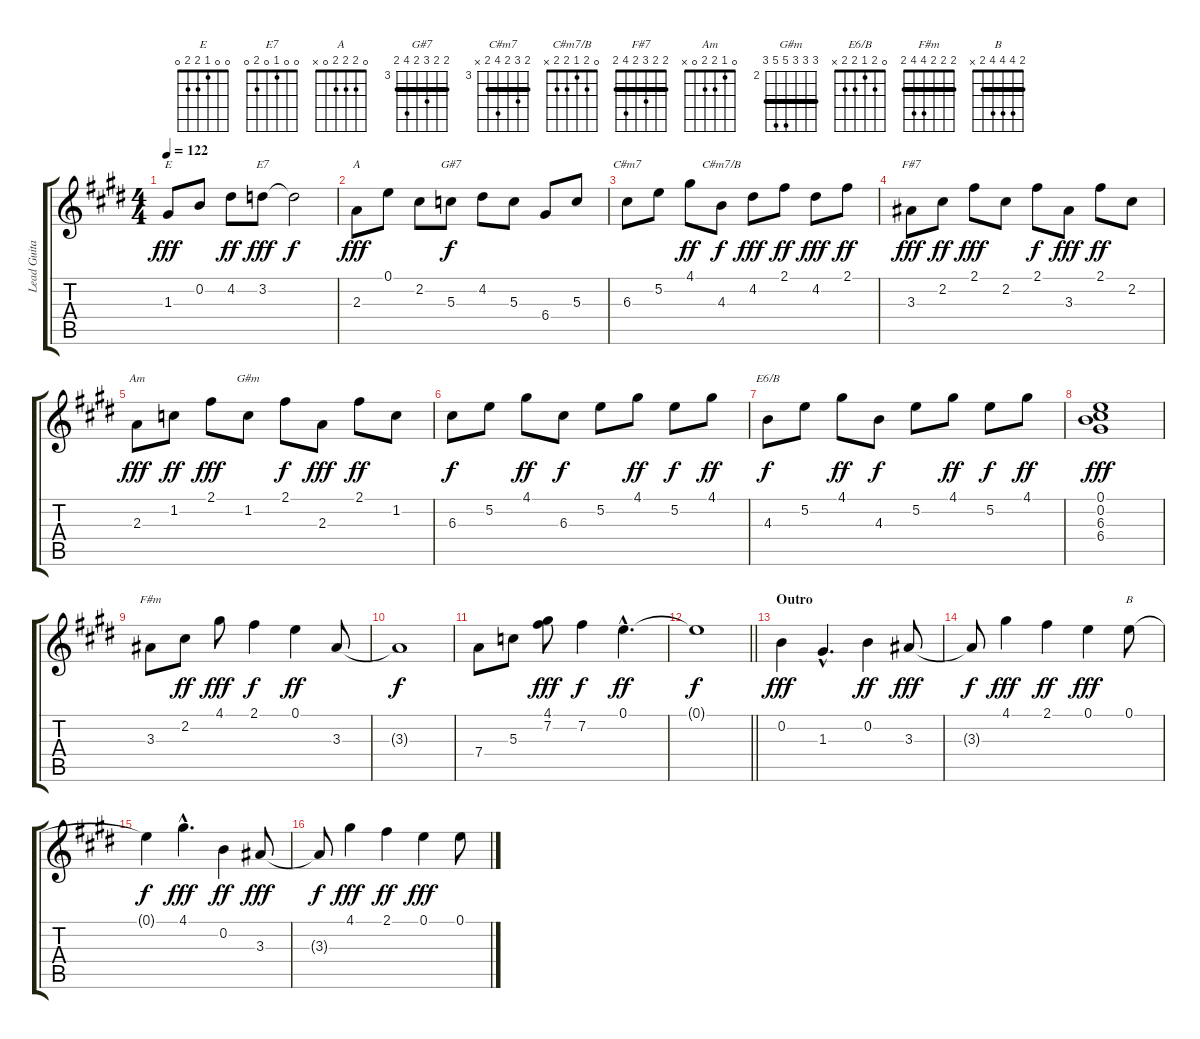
\track ("Lead Guitar" "Lead Guita") {instrument acousticguitarnylon}
\staff {score tabs}
\tuning (E4 B3 G3 D3 A2 E2) {hide}
\chord ("E" 0 0 1 2 2 0)
\chord ("E7" 0 0 1 0 2 0)
\chord ("A" 0 2 2 2 0 x)
\chord ("G#7" 4 4 5 4 6 4) {firstfret 3 barre 4}
\chord ("C#m7" 4 5 4 6 4 x) {firstfret 3 barre 4}
\chord ("C#m7/B" 0 2 1 2 2 x)
\chord ("F#7" 2 2 3 2 4 2) {barre 2}
\chord ("Am" 0 1 2 2 0 x)
\chord ("G#m" 4 4 4 6 6 4) {firstfret 2 barre 4}
\chord ("E6/B" 0 2 1 2 2 x)
\chord ("F#m" 2 2 2 4 4 2) {barre 2}
\chord ("B" 2 4 4 4 2 x) {barre 2}
\ts (4 4)
\tempo 122
\clef g2
\ks e
1.3.8{ch "E" dy fff} 0.2.8 4.2.8{dy ff} 3.2.8{ch "E7" dy fff} 3.2{t}.2{dy f} |
2.3.8{ch "A" dy fff} 0.1.8 2.2.8 5.3.8{ch "G#7" dy f} 4.2.8 5.3.8 6.4.8 5.3.8 |
6.3.8{ch "C#m7"} 5.2.8 4.1.8{dy ff} 4.3.8{ch "C#m7/B" dy f} 4.2.8{dy fff} 2.1.8{dy ff} 4.2.8{dy fff} 2.1.8{dy ff} |
3.3.8{ch "F#7" dy fff} 2.2.8{dy ff} 2.1.8{dy fff} 2.2.8 2.1.8{dy f} 3.3.8{dy fff} 2.1.8{dy ff} 2.2.8 |
2.3.8{ch "Am" dy fff} 1.2.8{dy ff} 2.1.8{dy fff} 1.2.8{ch "G#m"} 2.1.8{dy f} 2.3.8{dy fff} 2.1.8{dy ff} 1.2.8 |
6.3.8{dy f} 5.2.8 4.1.8{dy ff} 6.3.8{dy f} 5.2.8 4.1.8{dy ff} 5.2.8{dy f} 4.1.8{dy ff} |
4.3.8{ch "E6/B" dy f} 5.2.8 4.1.8{dy ff} 4.3.8{dy f} 5.2.8 4.1.8{dy ff} 5.2.8{dy f} 4.1.8{dy ff} |
(0.1 0.2 6.3 6.4).1{dy fff} |
3.3.8{ch "F#m"} 2.2.8{dy ff} 4.1.8{dy fff} 2.1.4{dy f} 0.1.4{dy ff} 3.3.8 |
3.3{t}.1{dy f} |
7.4.8 5.3.8 (4.1 7.2).8{dy fff} 7.2.4{dy f} 0.1{hac}.4{d dy ff} |
\barLineRight lightlight
0.1{t}.1{dy f} |
\section ("" "Outro")
0.2.4{dy fff} 1.3{hac}.4{d} 0.2.4{dy ff} 3.3.8{dy fff} |
3.3{t}.8{dy f} 4.1.4{dy fff} 2.1.4{dy ff} 0.1.4{dy fff} 0.1.8{ch "B"} |
0.1{t}.4{dy f} 4.1{hac}.4{d dy fff} 0.2.4{dy ff} 3.3.8{dy fff} |
3.3{t}.8{dy f} 4.1.4{dy fff} 2.1.4{dy ff} 0.1.4{dy fff} 0.1.8
